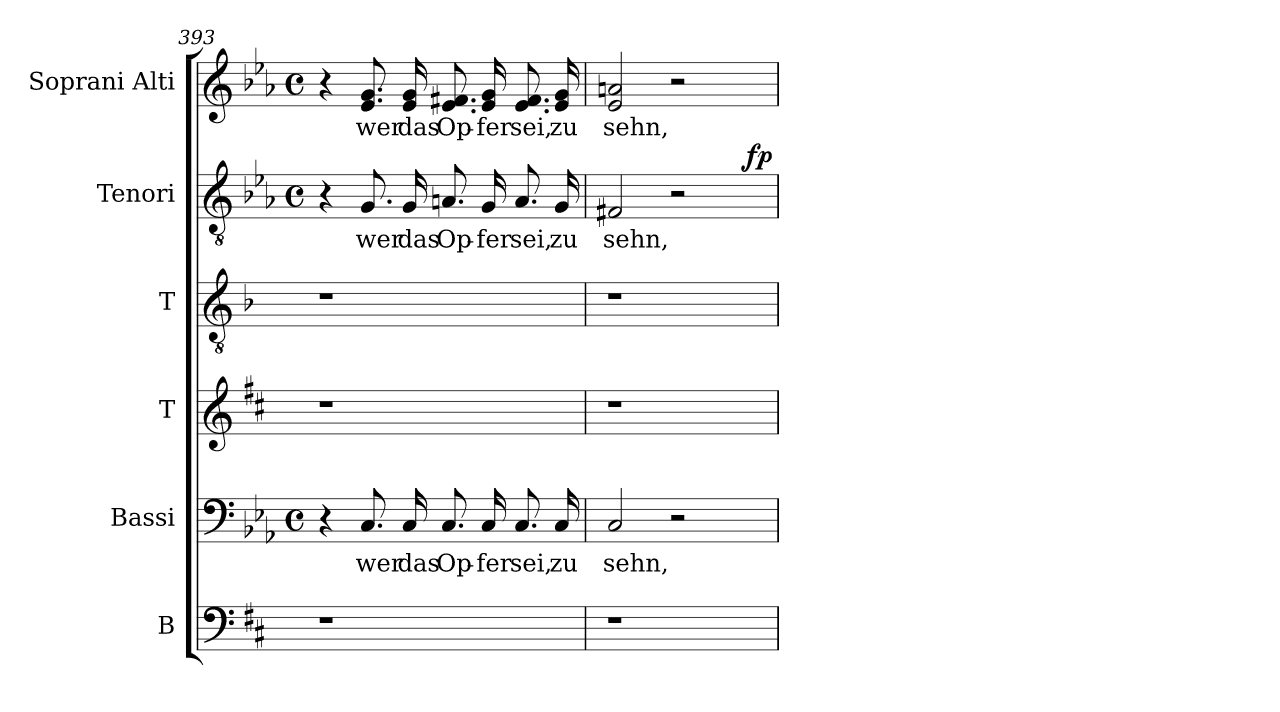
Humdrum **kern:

**kern	**kern	**text	**kern	**kern	**kern	**text	**dynam	**kern	**text
*part6	*part5	*part5	*part4	*part3	*part2	*part2	*part2	*part1	*part1
*staff6	*staff5	*staff5	*staff4	*staff3	*staff2	*staff2	*staff2	*staff1	*staff1
*I"B	*I"Bassi	*	*I"T	*I"T	*I"Tenori	*	*	*I"Soprani  Alti	*
*I'B	*I'B	*	*I'T	*I'T	*I'T	*	*	*I'S  A	*
!!LO:LB:g=z
*clefF4	*clefF4	*	*clefG2	*clefGv2	*clefGv2	*	*	*clefG2	*
*k[f#c#]	*k[b-e-a-]	*	*k[f#c#]	*k[b-]	*k[b-e-a-]	*	*	*k[b-e-a-]	*
*D:	*E-:	*	*D:	*F:	*E-:	*	*	*E-:	*
*	*M4/4	*	*	*	*M4/4	*	*	*M4/4	*
*	*met(c)	*	*	*	*met(c)	*	*	*met(c)	*
=393	=393	=393	=393	=393	=393	=393	=393	=393	=393
1r	4r	.	1r	1r	4r	.	.	4r	.
!	!	!LO:LY:b:cj	!	!	!	!LO:LY:b:cj	!	!	!LO:LY:b:cj
.	8.C/	wer	.	.	8.G/	wer	.	8.g/ 8.e-/	wer
!	!	!LO:LY:b:cj	!	!	!	!LO:LY:b:cj	!	!	!LO:LY:b:cj
.	16C/	das	.	.	16G/	das	.	16g/ 16e-/	das
!	!	!LO:LY:b:cj	!	!	!	!LO:LY:b:cj	!	!	!LO:LY:b:cj
.	8.C/	Op-	.	.	8.An/	Op-	.	8.e-/ 8.f#X/	Op-
!	!	!LO:LY:b:cj	!	!	!	!LO:LY:b:cj	!	!	!LO:LY:b:cj
.	16C/	-fer	.	.	16G/	-fer	.	16g/ 16e-/	-fer
!	!	!LO:LY:b:cj	!	!	!	!LO:LY:b:cj	!	!	!LO:LY:b:cj
.	8.C/	sei,	.	.	8.A/	sei,	.	8.e-/ 8.f#/	sei,
!	!	!LO:LY:b:cj	!	!	!	!LO:LY:b:cj	!	!	!LO:LY:b:cj
.	16C/	zu	.	.	16G/	zu	.	16g/ 16e-/	zu
=394	=394	=394	=394	=394	=394	=394	=394	=394	=394
!	!	!LO:LY:b:cj	!	!	!	!LO:LY:b:cj	!	!	!LO:LY:b:cj
*	*	*	*	*	*^	*	*	*	*
1r	2C/	sehn,	1r	1r	2F#X/	2ryy	sehn,	.	2an/ 2e-/	sehn,
.	2r	.	.	.	2r	4ryy	.	.	2r	.
.	.	.	.	.	.	8ryy	.	.	.	.
.	.	.	.	.	.	64ryy	.	.	.	.
!	!	!	!	!	!	!	!	!LO:DY:a	!	!
.	.	.	.	.	.	16..ryy	.	fp	.	.
*	*	*	*	*	*v	*v	*	*	*	*
=	=	=	=	=	=	=	=	=	=
*-	*-	*-	*-	*-	*-	*-	*-	*-	*-
